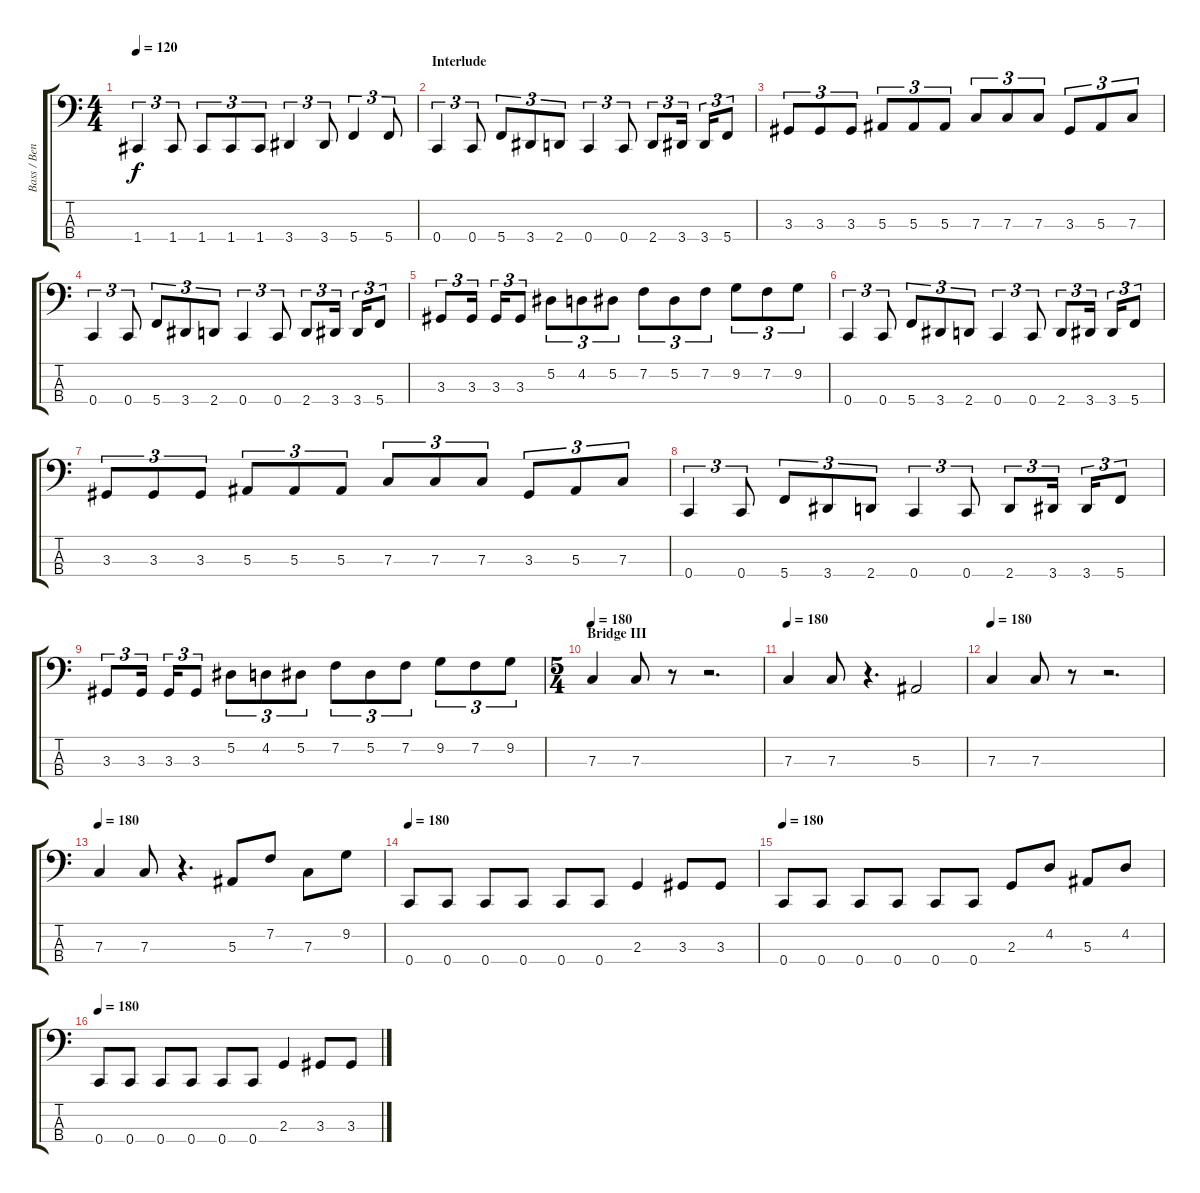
\track ("Bass / Ben" "Bass / Ben") {instrument electricbassfinger}
\staff {score tabs}
\tuning (Eb2 Bb1 F1 C1) {hide}
\ts (4 4)
\tempo 120
\clef f4
\ks c
1.4.4{tu (3 2) dy f} 1.4.8{tu (3 2)} 1.4.8{tu (3 2)} 1.4.8{tu (3 2)} 1.4.8{tu (3 2)} 3.4.4{tu (3 2)} 3.4.8{tu (3 2)} 5.4.4{tu (3 2)} 5.4.8{tu (3 2)} |
\section ("" "Interlude")
0.4.4{tu (3 2)} 0.4.8{tu (3 2)} 5.4.8{tu (3 2)} 3.4.8{tu (3 2)} 2.4.8{tu (3 2)} 0.4.4{tu (3 2)} 0.4.8{tu (3 2)} 2.4.8{tu (3 2)} 3.4.16{tu (3 2)} 3.4.16{tu (3 2)} 5.4.8{tu (3 2)} |
3.3.8{tu (3 2)} 3.3.8{tu (3 2)} 3.3.8{tu (3 2)} 5.3.8{tu (3 2)} 5.3.8{tu (3 2)} 5.3.8{tu (3 2)} 7.3.8{tu (3 2)} 7.3.8{tu (3 2)} 7.3.8{tu (3 2)} 3.3.8{tu (3 2)} 5.3.8{tu (3 2)} 7.3.8{tu (3 2)} |
0.4.4{tu (3 2)} 0.4.8{tu (3 2)} 5.4.8{tu (3 2)} 3.4.8{tu (3 2)} 2.4.8{tu (3 2)} 0.4.4{tu (3 2)} 0.4.8{tu (3 2)} 2.4.8{tu (3 2)} 3.4.16{tu (3 2)} 3.4.16{tu (3 2)} 5.4.8{tu (3 2)} |
3.3.8{tu (3 2)} 3.3.16{tu (3 2)} 3.3.16{tu (3 2)} 3.3.8{tu (3 2)} 5.2.8{tu (3 2)} 4.2.8{tu (3 2)} 5.2.8{tu (3 2)} 7.2.8{tu (3 2)} 5.2.8{tu (3 2)} 7.2.8{tu (3 2)} 9.2.8{tu (3 2)} 7.2.8{tu (3 2)} 9.2.8{tu (3 2)} |
0.4.4{tu (3 2)} 0.4.8{tu (3 2)} 5.4.8{tu (3 2)} 3.4.8{tu (3 2)} 2.4.8{tu (3 2)} 0.4.4{tu (3 2)} 0.4.8{tu (3 2)} 2.4.8{tu (3 2)} 3.4.16{tu (3 2)} 3.4.16{tu (3 2)} 5.4.8{tu (3 2)} |
3.3.8{tu (3 2)} 3.3.8{tu (3 2)} 3.3.8{tu (3 2)} 5.3.8{tu (3 2)} 5.3.8{tu (3 2)} 5.3.8{tu (3 2)} 7.3.8{tu (3 2)} 7.3.8{tu (3 2)} 7.3.8{tu (3 2)} 3.3.8{tu (3 2)} 5.3.8{tu (3 2)} 7.3.8{tu (3 2)} |
0.4.4{tu (3 2)} 0.4.8{tu (3 2)} 5.4.8{tu (3 2)} 3.4.8{tu (3 2)} 2.4.8{tu (3 2)} 0.4.4{tu (3 2)} 0.4.8{tu (3 2)} 2.4.8{tu (3 2)} 3.4.16{tu (3 2)} 3.4.16{tu (3 2)} 5.4.8{tu (3 2)} |
3.3.8{tu (3 2)} 3.3.16{tu (3 2)} 3.3.16{tu (3 2)} 3.3.8{tu (3 2)} 5.2.8{tu (3 2)} 4.2.8{tu (3 2)} 5.2.8{tu (3 2)} 7.2.8{tu (3 2)} 5.2.8{tu (3 2)} 7.2.8{tu (3 2)} 9.2.8{tu (3 2)} 7.2.8{tu (3 2)} 9.2.8{tu (3 2)} |
\ts (5 4)
\section ("" "Bridge III")
\tempo 180
7.3.4 7.3.8 r.8 r.2{d} |
\tempo 180
7.3.4 7.3.8 r.4{d} 5.3.2 |
\tempo 180
7.3.4 7.3.8 r.8 r.2{d} |
\tempo 180
7.3.4 7.3.8 r.4{d} 5.3.8 7.2.8 7.3.8 9.2.8 |
\tempo 180
0.4.8 0.4.8 0.4.8 0.4.8 0.4.8 0.4.8 2.3.4 3.3.8 3.3.8 |
\tempo 180
0.4.8 0.4.8 0.4.8 0.4.8 0.4.8 0.4.8 2.3.8 4.2.8 5.3.8 4.2.8 |
\tempo 180
0.4.8 0.4.8 0.4.8 0.4.8 0.4.8 0.4.8 2.3.4 3.3.8 3.3.8
